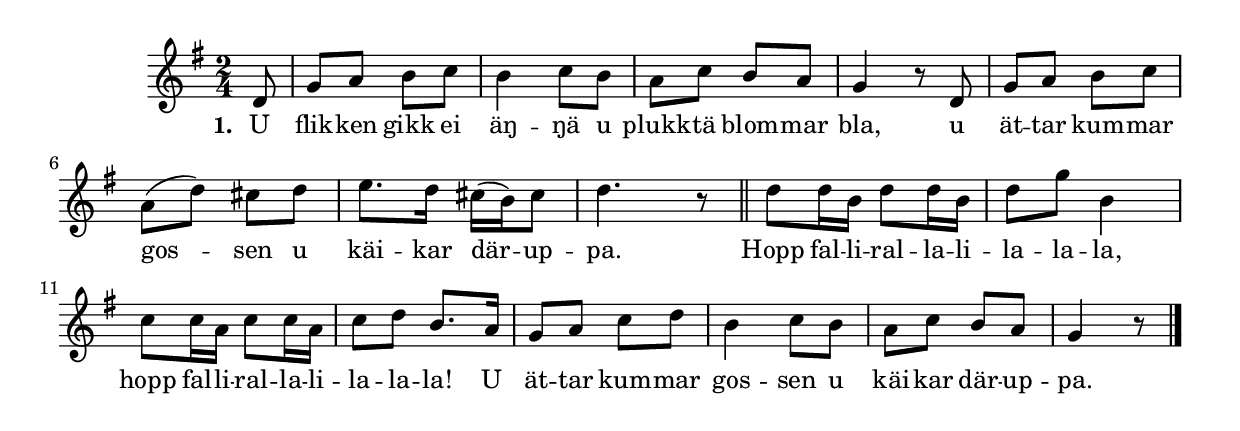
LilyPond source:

{
\time 2/4
\key g \major

 \partial 8
 d'8  | 
 g' a' b' c''  | 
 b'4 c''8 b'  | 
 a' c'' b' a'  | 
 g'4 r8 d'  | 
 g' a' b' c''  | 
 a'-( d''-) cis'' d''  | 
 e''8. d''16 cis''-( b'-) cis''8  | 
 d''4. r8 \bar "||" |
 d'' d''16 b' d''8 d''16 b'  | 
 d''8 g'' b'4  | 
 c''8 c''16 a' c''8 c''16 a'  | 
 c''8 d'' b'8. a'16  | 
 g'8 a' c'' d''  | 
 b'4 c''8 b'  | 
 a' c'' b' a'  | 
 g'4 r8 \bar "|."
 }
 \addlyrics {
     \set stanza = #"1. "
     U flik -- ken gikk ei äŋ -- ŋä u plukk -- tä blom -- mar bla, u
     ät -- tar kum -- mar gos --  -- sen u käi -- kar där --  -- up -- pa.
     Hopp fal -- li -- ral -- la -- li -- la -- la -- la, hopp fal -- li -- ral -- la -- li -- la -- la -- la! U
     ät -- tar kum -- mar gos -- sen u käi -- kar där -- up -- pa.
}
